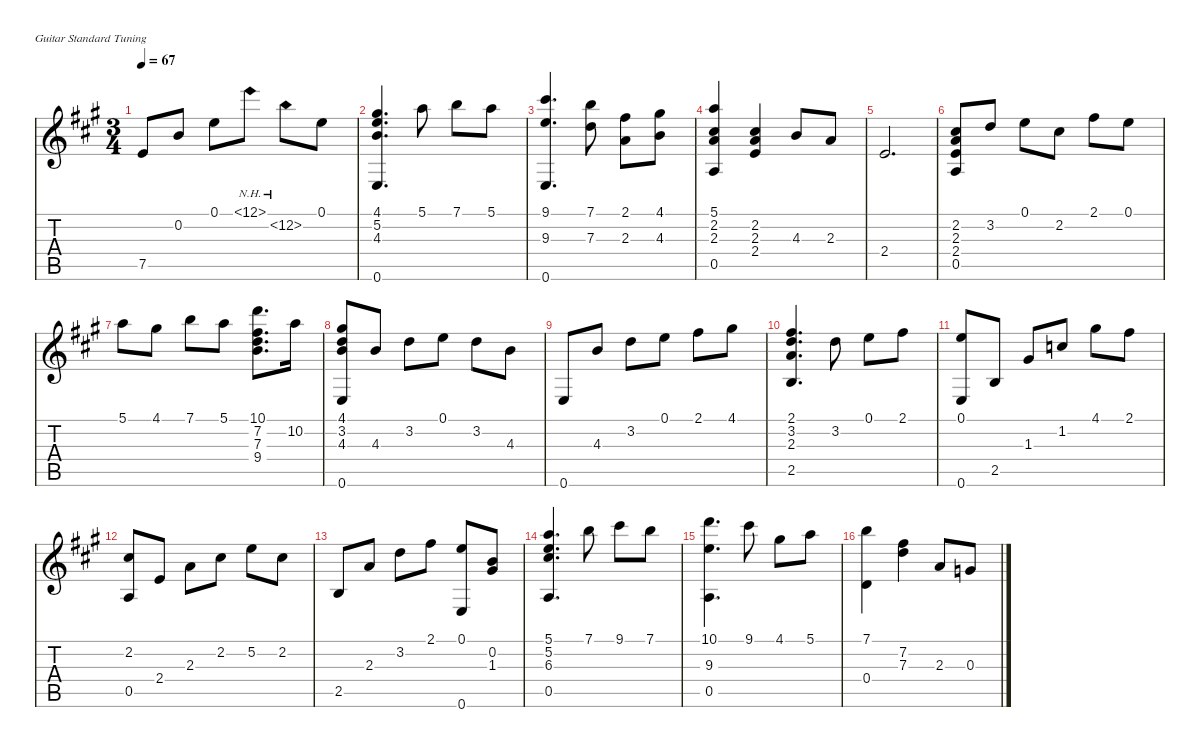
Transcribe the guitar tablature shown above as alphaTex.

\defaultSystemsLayout 4
\hideDynamics
\bracketExtendMode nobrackets
\singleTrackTrackNamePolicy hidden
\multiTrackTrackNamePolicy hidden
\firstSystemTrackNameOrientation horizontal
\otherSystemsTrackNameOrientation horizontal
\extendBarLines
\chordDiagramsInScore
\track ("Guitarra" "n.guit.") {instrument acousticguitarnylon}
\staff {score tabs}
\tuning (E4 B3 G3 D3 A2 E2)
\ts (3 4)
\tempo 67
\clef g2
\scale
1.10233
\ks a
7.5{acc forcenatural}.8{dy mf beam Up} 0.2{acc forcenatural}.8{beam Up} 0.1{acc forcenatural}.8{beam Down} 12.1{nh acc forcenatural}.8{beam Down} 12.2{nh acc forcenatural}.8{beam Down} 0.1{acc forcenatural}.8{beam Down} |
\scale
1.00157 (4.1{acc #} 5.2{acc forcenatural} 4.3{acc forcenatural} 0.6{acc forcenatural}).4{d beam Up} 5.1{acc forcenatural}.8{beam Down} 7.1{acc forcenatural}.8{beam Down} 5.1{acc forcenatural}.8{beam Down} |
\scale
0.896094 (9.1{acc #} 9.3{acc forcenatural} 0.6{acc forcenatural}).4{d beam Up} (7.1{acc forcenatural} 7.3{acc forcenatural}).8{beam Down} (2.1{acc #} 2.3{acc forcenatural}).8{beam Down} (4.1{acc #} 4.3{acc forcenatural}).8{beam Down} |
\scale
1.11318 (5.1{acc forcenatural} 2.2{acc #} 2.3{acc forcenatural} 0.5{acc forcenatural}).4{beam Up} (2.2{acc #} 2.3{acc forcenatural} 2.4{acc forcenatural}).4{beam Up} 4.3{acc forcenatural}.8{beam Up} 2.3{acc forcenatural}.8{beam Up} |
\scale
0.782122 2.4{acc forcenatural}.2{d beam Up} |
\scale
1.10469 (2.2{acc #} 2.3{acc forcenatural} 2.4{acc forcenatural} 0.5{acc forcenatural}).8{beam Up} 3.2{acc forcenatural}.8{beam Up} 0.1{acc forcenatural}.8{beam Down} 2.2{acc #}.8{beam Down} 2.1{acc #}.8{beam Down} 0.1{acc forcenatural}.8{beam Down} |
5.1{acc forcenatural}.8{beam Down} 4.1{acc #}.8{beam Down} 7.1{acc forcenatural}.8{beam Down} 5.1{acc forcenatural}.8{beam Down} (10.1{acc forcenatural} 7.2{acc #} 7.3{acc forcenatural} 9.4{acc forcenatural}).8{d beam Down} 10.2{acc forcenatural}.16{beam Down} |
(4.1{acc #} 3.2{acc forcenatural} 4.3{acc forcenatural} 0.6{acc forcenatural}).8{beam Up} 4.3{acc forcenatural}.8{beam Up} 3.2{acc forcenatural}.8{beam Down} 0.1{acc forcenatural}.8{beam Down} 3.2{acc forcenatural}.8{beam Down} 4.3{acc forcenatural}.8{beam Down} |
\scale
0.998567 0.6{acc forcenatural}.8{beam Up} 4.3{acc forcenatural}.8{beam Up} 3.2{acc forcenatural}.8{beam Down} 0.1{acc forcenatural}.8{beam Down} 2.1{acc #}.8{beam Down} 4.1{acc #}.8{beam Down} |
\scale
1.06492 (2.1{acc #} 3.2{acc forcenatural} 2.3{acc forcenatural} 2.5{acc forcenatural}).4{d beam Up} 3.2{acc forcenatural}.8{beam Down} 0.1{acc forcenatural}.8{beam Down} 2.1{acc #}.8{beam Down} |
\scale
0.879069 (0.1{acc forcenatural} 0.6{acc forcenatural}).8{beam Up} 2.5{acc forcenatural}.8{beam Up} 1.3{acc #}.8{beam Up} 1.2{acc forcenatural}.8{beam Up} 4.1{acc #}.8{beam Down} 2.1{acc #}.8{beam Down} |
\scale
1.05745 (2.2{acc #} 0.5{acc forcenatural}).8{beam Up} 2.4{acc forcenatural}.8{beam Up} 2.3{acc forcenatural}.8{beam Down} 2.2{acc #}.8{beam Down} 5.2{acc forcenatural}.8{beam Down} 2.2{acc #}.8{beam Down} |
2.5{acc forcenatural}.8{beam Up} 2.3{acc forcenatural}.8{beam Up} 3.2{acc forcenatural}.8{beam Down} 2.1{acc #}.8{beam Down} (0.1{acc forcenatural} 0.6{acc forcenatural}).8{beam Up} (1.3{acc #} 0.2{acc forcenatural}).8{beam Up} |
(5.1{acc forcenatural} 5.2{acc forcenatural} 6.3{acc #} 0.5{acc forcenatural}).4{d beam Up} 7.1{acc forcenatural}.8{beam Down} 9.1{acc #}.8{beam Down} 7.1{acc forcenatural}.8{beam Down} |
\scale
1.32473 (10.1{acc forcenatural} 9.3{acc forcenatural} 0.5{acc forcenatural}).4{d beam Down} 9.1{acc #}.8{beam Down} 4.1{acc #}.8{beam Down} 5.1{acc forcenatural}.8{beam Down} |
\scale
0.717321 (7.1{acc forcenatural} 0.4{acc forcenatural}).4{beam Down} (7.2{acc #} 7.3{acc forcenatural}).4{beam Down} 2.3{acc forcenatural}.8{beam Up} 0.3{acc forcenatural}.8{beam Up}
